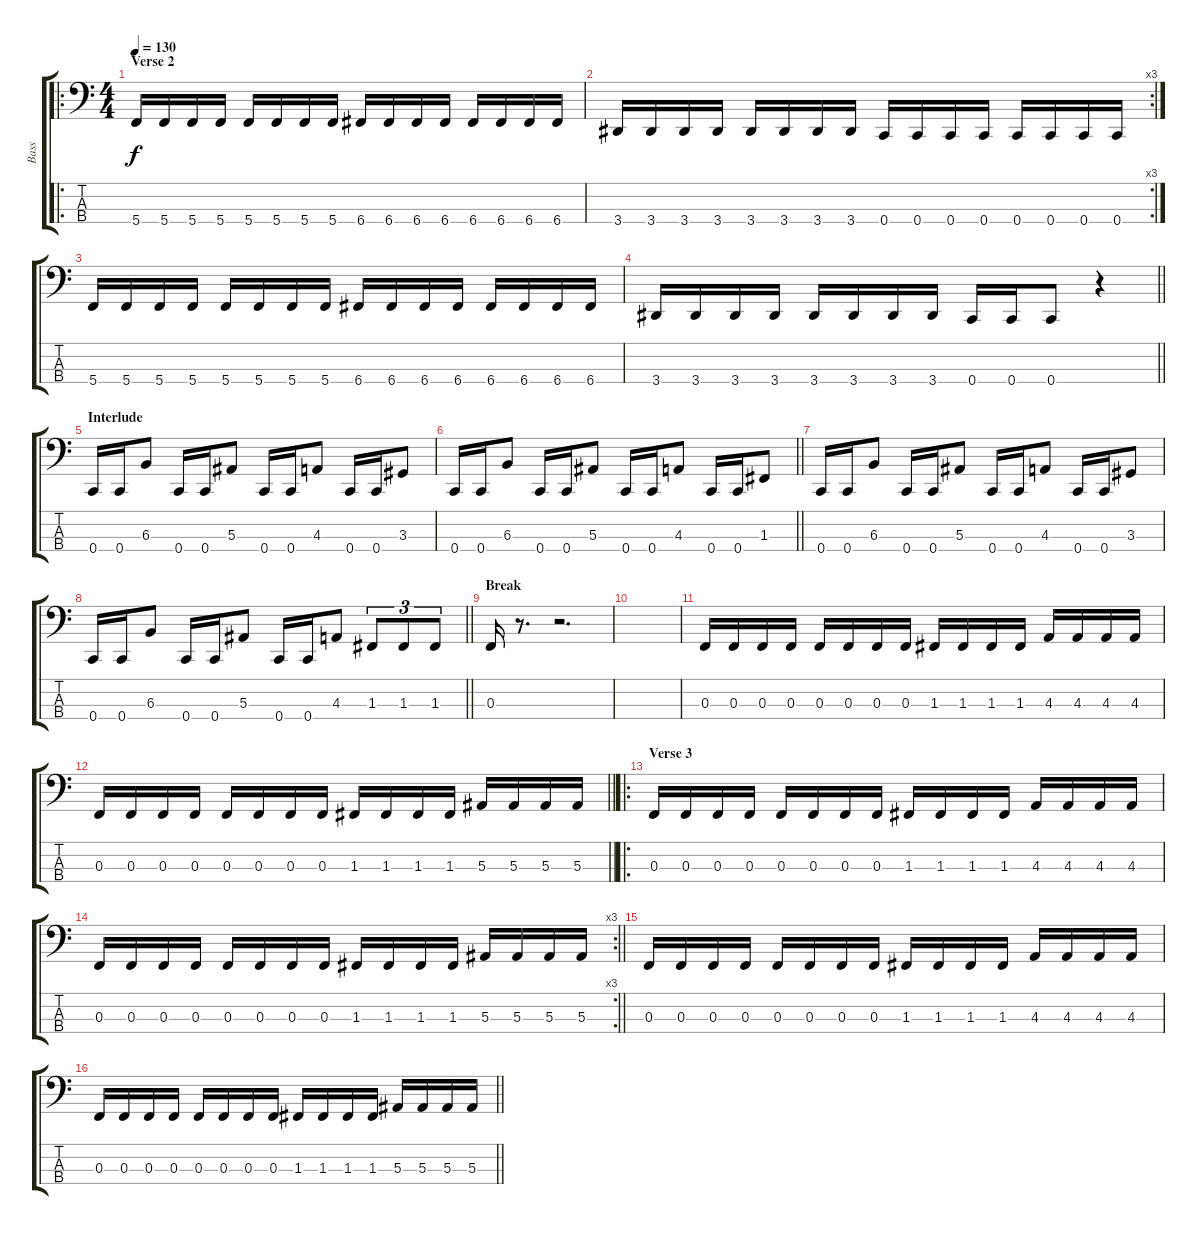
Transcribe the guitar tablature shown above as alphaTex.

\track ("Bass" "Bass") {instrument electricbassfinger}
\staff {score tabs}
\tuning (Eb2 Bb1 F1 C1) {hide}
\ro
\ts (4 4)
\section ("" "Verse 2")
\tempo 130
\clef f4
\ks c
5.4.16{dy f} 5.4.16 5.4.16 5.4.16 5.4.16 5.4.16 5.4.16 5.4.16 6.4.16 6.4.16 6.4.16 6.4.16 6.4.16 6.4.16 6.4.16 6.4.16 |
\rc 3
3.4.16 3.4.16 3.4.16 3.4.16 3.4.16 3.4.16 3.4.16 3.4.16 0.4.16 0.4.16 0.4.16 0.4.16 0.4.16 0.4.16 0.4.16 0.4.16 |
5.4.16 5.4.16 5.4.16 5.4.16 5.4.16 5.4.16 5.4.16 5.4.16 6.4.16 6.4.16 6.4.16 6.4.16 6.4.16 6.4.16 6.4.16 6.4.16 |
\barLineRight lightlight
3.4.16 3.4.16 3.4.16 3.4.16 3.4.16 3.4.16 3.4.16 3.4.16 0.4.16 0.4.16 0.4.8 r.4 |
\section ("" "Interlude")
0.4.16 0.4.16 6.3.8 0.4.16 0.4.16 5.3.8 0.4.16 0.4.16 4.3.8 0.4.16 0.4.16 3.3.8 |
\barLineRight lightlight
0.4.16 0.4.16 6.3.8 0.4.16 0.4.16 5.3.8 0.4.16 0.4.16 4.3.8 0.4.16 0.4.16 1.3.8 |
0.4.16 0.4.16 6.3.8 0.4.16 0.4.16 5.3.8 0.4.16 0.4.16 4.3.8 0.4.16 0.4.16 3.3.8 |
\barLineRight lightlight
0.4.16 0.4.16 6.3.8 0.4.16 0.4.16 5.3.8 0.4.16 0.4.16 4.3.8 1.3.8{tu (3 2)} 1.3.8{tu (3 2)} 1.3.8{tu (3 2)} |
\section ("" "Break")
0.3.16 r.8{d} r.2{d} |
|
0.3.16 0.3.16 0.3.16 0.3.16 0.3.16 0.3.16 0.3.16 0.3.16 1.3.16 1.3.16 1.3.16 1.3.16 4.3.16 4.3.16 4.3.16 4.3.16 |
\barLineRight lightlight
0.3.16 0.3.16 0.3.16 0.3.16 0.3.16 0.3.16 0.3.16 0.3.16 1.3.16 1.3.16 1.3.16 1.3.16 5.3.16 5.3.16 5.3.16 5.3.16 |
\ro
\section ("" "Verse 3")
0.3.16 0.3.16 0.3.16 0.3.16 0.3.16 0.3.16 0.3.16 0.3.16 1.3.16 1.3.16 1.3.16 1.3.16 4.3.16 4.3.16 4.3.16 4.3.16 |
\rc 3
\barLineRight lightlight
0.3.16 0.3.16 0.3.16 0.3.16 0.3.16 0.3.16 0.3.16 0.3.16 1.3.16 1.3.16 1.3.16 1.3.16 5.3.16 5.3.16 5.3.16 5.3.16 |
0.3.16 0.3.16 0.3.16 0.3.16 0.3.16 0.3.16 0.3.16 0.3.16 1.3.16 1.3.16 1.3.16 1.3.16 4.3.16 4.3.16 4.3.16 4.3.16 |
\barLineRight lightlight
0.3.16 0.3.16 0.3.16 0.3.16 0.3.16 0.3.16 0.3.16 0.3.16 1.3.16 1.3.16 1.3.16 1.3.16 5.3.16 5.3.16 5.3.16 5.3.16
